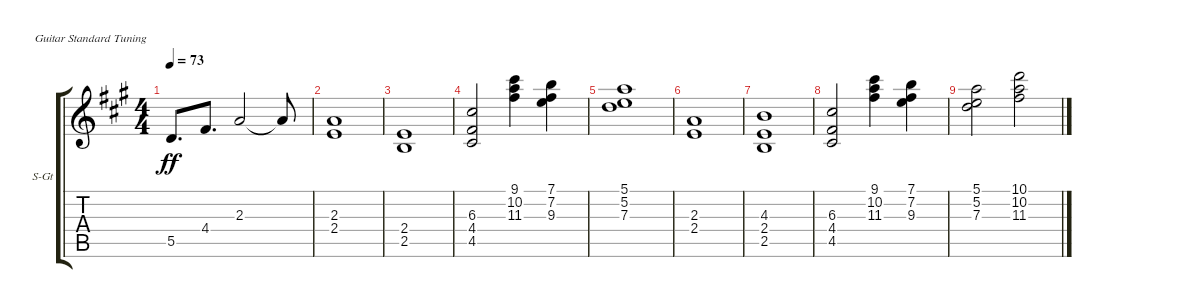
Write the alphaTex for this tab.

\defaultSystemsLayout 4
\bracketExtendMode groupsimilarinstruments
\firstSystemTrackNameOrientation horizontal
\otherSystemsTrackNameOrientation horizontal
\track ("Электро гитара" "S-Gt") {instrument tremolostrings}
\staff {score tabs}
\tuning (E4 B3 G3 D3 A2 E2)
\displaytranspose 12
\ts (4 4)
\tempo 73
\clef g2
\ks a
5.5.8{d dy ff} 4.4.8{d} 2.3.2 2.3{t}.8 |
(2.3 2.4).1 |
(2.4 2.5).1 |
(4.5 4.4 6.3).2 (9.1 10.2 11.3).4 (7.1 7.2 9.3).4 |
(5.1 5.2 7.3).1 |
(2.3 2.4).1 |
(2.4 2.5 4.3).1 |
(4.5 4.4 6.3).2 (9.1 10.2 11.3).4 (7.1 7.2 9.3).4 |
(5.1 5.2 7.3).2 (10.1 10.2 11.3).2
